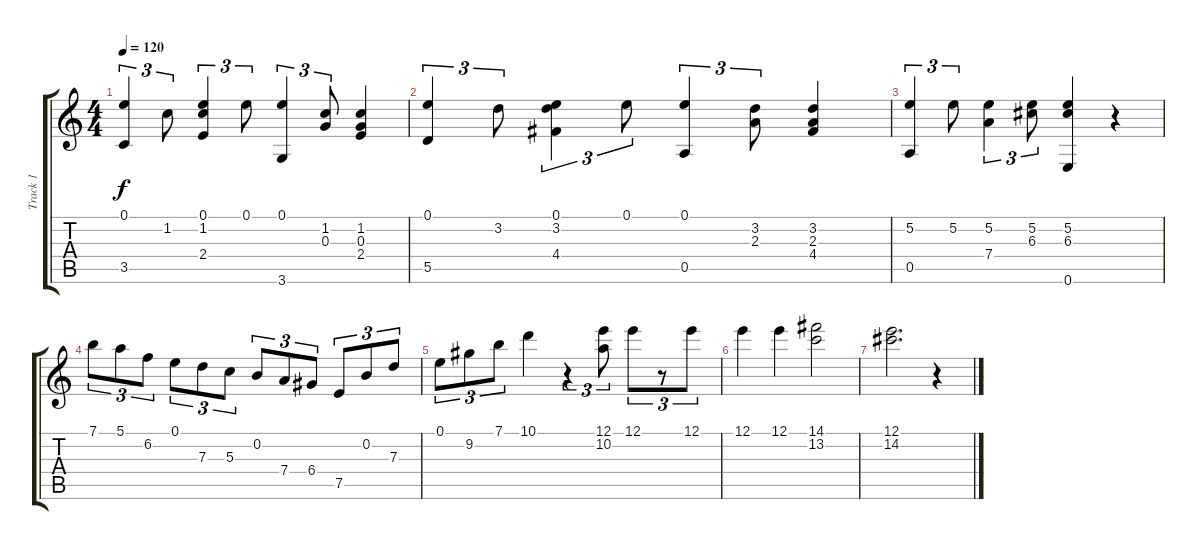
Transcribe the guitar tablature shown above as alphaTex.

\track ("Track 1" "Track 1") {instrument acousticguitarnylon}
\staff {score tabs}
\tuning (E4 B3 G3 D3 A2 E2) {hide}
\ts (4 4)
\tempo 120
\clef g2
\ks c
(0.1 3.5).4{tu (3 2) dy f} 1.2.8{tu (3 2)} (0.1 1.2 2.4).4{tu (3 2)} 0.1.8{tu (3 2)} (0.1 3.6).4{tu (3 2)} (1.2 0.3).8{tu (3 2)} (1.2 0.3 2.4).4 |
(0.1 5.5).4{tu (3 2)} 3.2.8{tu (3 2)} (0.1 3.2 4.4).4{tu (3 2)} 0.1.8{tu (3 2)} (0.1 0.5).4{tu (3 2)} (3.2 2.3).8{tu (3 2)} (3.2 2.3 4.4).4 |
(5.2 0.5).4{tu (3 2)} 5.2.8{tu (3 2)} (5.2 7.4).4{tu (3 2)} (5.2 6.3).8{tu (3 2)} (5.2 6.3 0.6).4 r.4 |
7.1.8{tu (3 2)} 5.1.8{tu (3 2)} 6.2.8{tu (3 2)} 0.1.8{tu (3 2)} 7.3.8{tu (3 2)} 5.3.8{tu (3 2)} 0.2.8{tu (3 2)} 7.4.8{tu (3 2)} 6.4.8{tu (3 2)} 7.5.8{tu (3 2)} 0.2.8{tu (3 2)} 7.3.8{tu (3 2)} |
0.1.8{tu (3 2)} 9.2.8{tu (3 2)} 7.1.8{tu (3 2)} 10.1.4 r.4{tu (3 2)} (12.1 10.2).8{tu (3 2)} 12.1.8{tu (3 2)} r.8{tu (3 2)} 12.1.8{tu (3 2)} |
12.1.4 12.1.4 (14.1 13.2).2 |
(12.1 14.2).2{d} r.4
